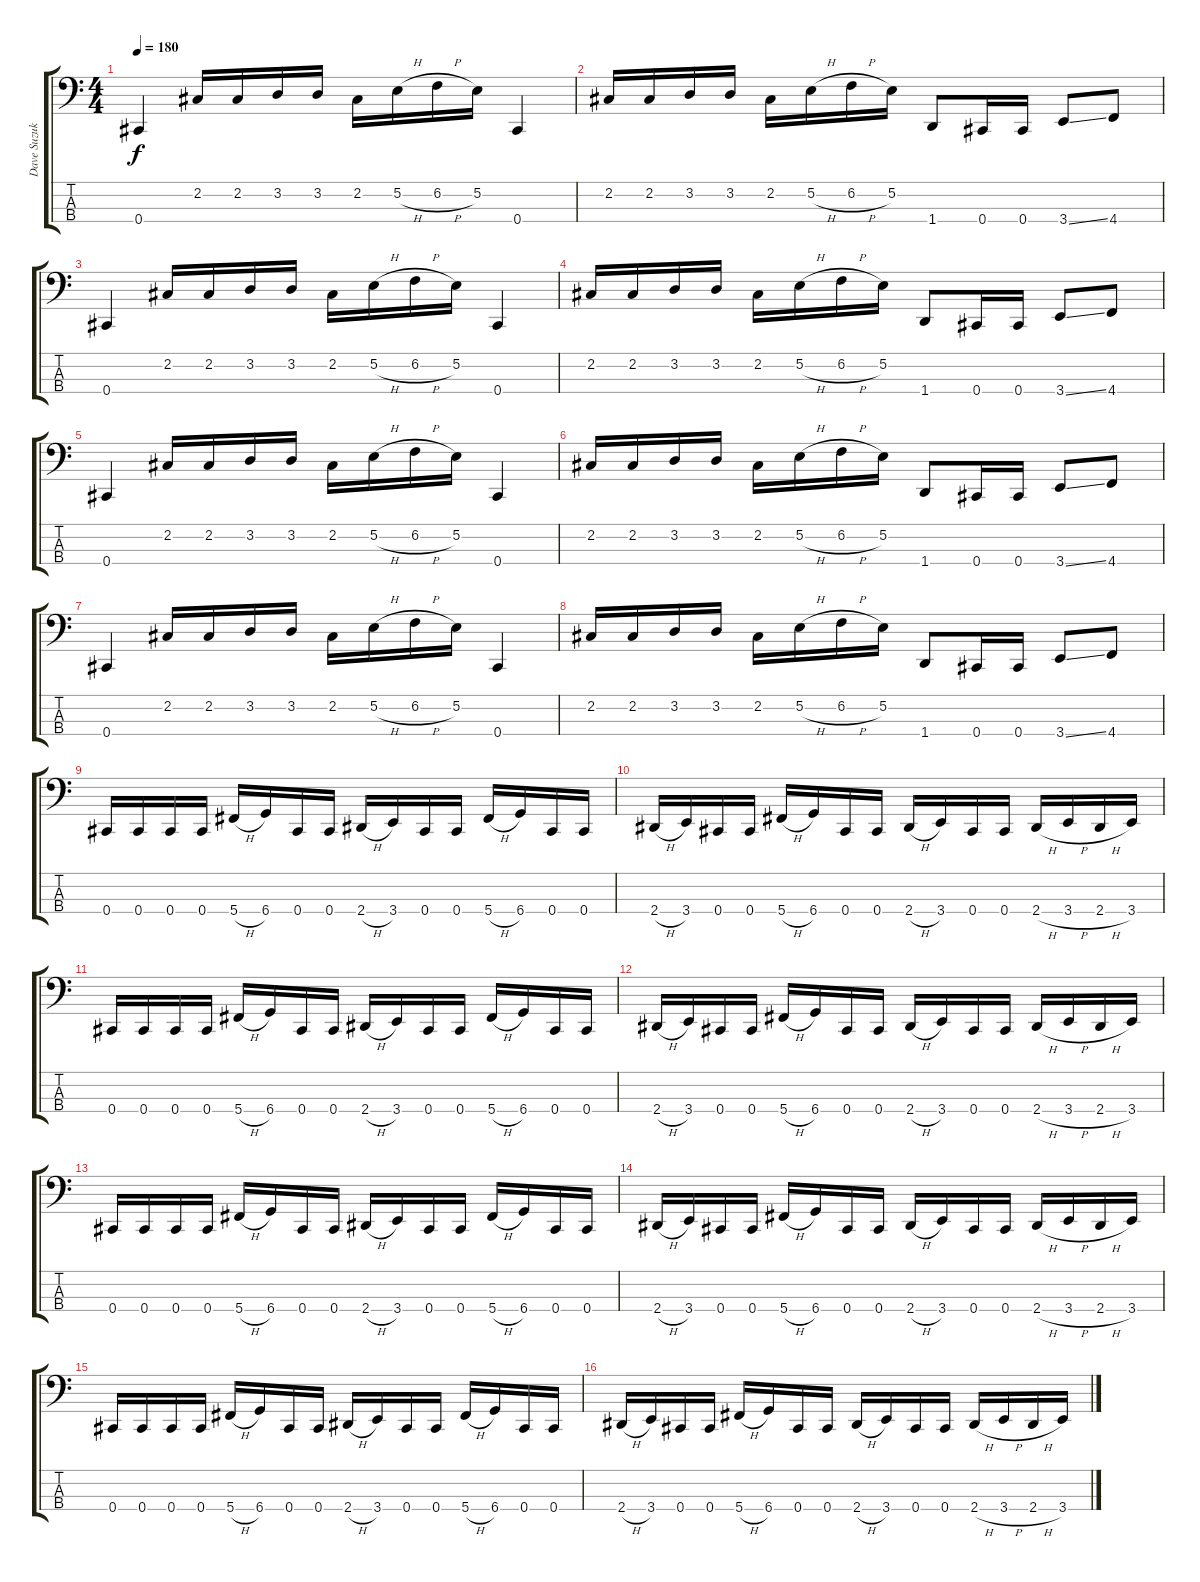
\track ("Dave Suzuki - Bass" "Dave Suzuk") {instrument electricbassfinger}
\staff {score tabs}
\tuning (E2 B1 Gb1 Db1) {hide}
\ts (4 4)
\tempo 180
\clef f4
\ks c
0.4.4{dy f} 2.2.16 2.2.16 3.2.16 3.2.16 2.2.16 5.2{h}.16 6.2{h}.16 5.2.16 0.4.4 |
2.2.16 2.2.16 3.2.16 3.2.16 2.2.16 5.2{h}.16 6.2{h}.16 5.2.16 1.4.8 0.4.16 0.4.16 3.4{ss}.8 4.4.8 |
0.4.4 2.2.16 2.2.16 3.2.16 3.2.16 2.2.16 5.2{h}.16 6.2{h}.16 5.2.16 0.4.4 |
2.2.16 2.2.16 3.2.16 3.2.16 2.2.16 5.2{h}.16 6.2{h}.16 5.2.16 1.4.8 0.4.16 0.4.16 3.4{ss}.8 4.4.8 |
0.4.4 2.2.16 2.2.16 3.2.16 3.2.16 2.2.16 5.2{h}.16 6.2{h}.16 5.2.16 0.4.4 |
2.2.16 2.2.16 3.2.16 3.2.16 2.2.16 5.2{h}.16 6.2{h}.16 5.2.16 1.4.8 0.4.16 0.4.16 3.4{ss}.8 4.4.8 |
0.4.4 2.2.16 2.2.16 3.2.16 3.2.16 2.2.16 5.2{h}.16 6.2{h}.16 5.2.16 0.4.4 |
2.2.16 2.2.16 3.2.16 3.2.16 2.2.16 5.2{h}.16 6.2{h}.16 5.2.16 1.4.8 0.4.16 0.4.16 3.4{ss}.8 4.4.8 |
0.4.16 0.4.16 0.4.16 0.4.16 5.4{h}.16 6.4.16 0.4.16 0.4.16 2.4{h}.16 3.4.16 0.4.16 0.4.16 5.4{h}.16 6.4.16 0.4.16 0.4.16 |
2.4{h}.16 3.4.16 0.4.16 0.4.16 5.4{h}.16 6.4.16 0.4.16 0.4.16 2.4{h}.16 3.4.16 0.4.16 0.4.16 2.4{h}.16 3.4{h}.16 2.4{h}.16 3.4.16 |
0.4.16 0.4.16 0.4.16 0.4.16 5.4{h}.16 6.4.16 0.4.16 0.4.16 2.4{h}.16 3.4.16 0.4.16 0.4.16 5.4{h}.16 6.4.16 0.4.16 0.4.16 |
2.4{h}.16 3.4.16 0.4.16 0.4.16 5.4{h}.16 6.4.16 0.4.16 0.4.16 2.4{h}.16 3.4.16 0.4.16 0.4.16 2.4{h}.16 3.4{h}.16 2.4{h}.16 3.4.16 |
0.4.16 0.4.16 0.4.16 0.4.16 5.4{h}.16 6.4.16 0.4.16 0.4.16 2.4{h}.16 3.4.16 0.4.16 0.4.16 5.4{h}.16 6.4.16 0.4.16 0.4.16 |
2.4{h}.16 3.4.16 0.4.16 0.4.16 5.4{h}.16 6.4.16 0.4.16 0.4.16 2.4{h}.16 3.4.16 0.4.16 0.4.16 2.4{h}.16 3.4{h}.16 2.4{h}.16 3.4.16 |
0.4.16 0.4.16 0.4.16 0.4.16 5.4{h}.16 6.4.16 0.4.16 0.4.16 2.4{h}.16 3.4.16 0.4.16 0.4.16 5.4{h}.16 6.4.16 0.4.16 0.4.16 |
2.4{h}.16 3.4.16 0.4.16 0.4.16 5.4{h}.16 6.4.16 0.4.16 0.4.16 2.4{h}.16 3.4.16 0.4.16 0.4.16 2.4{h}.16 3.4{h}.16 2.4{h}.16 3.4.16
